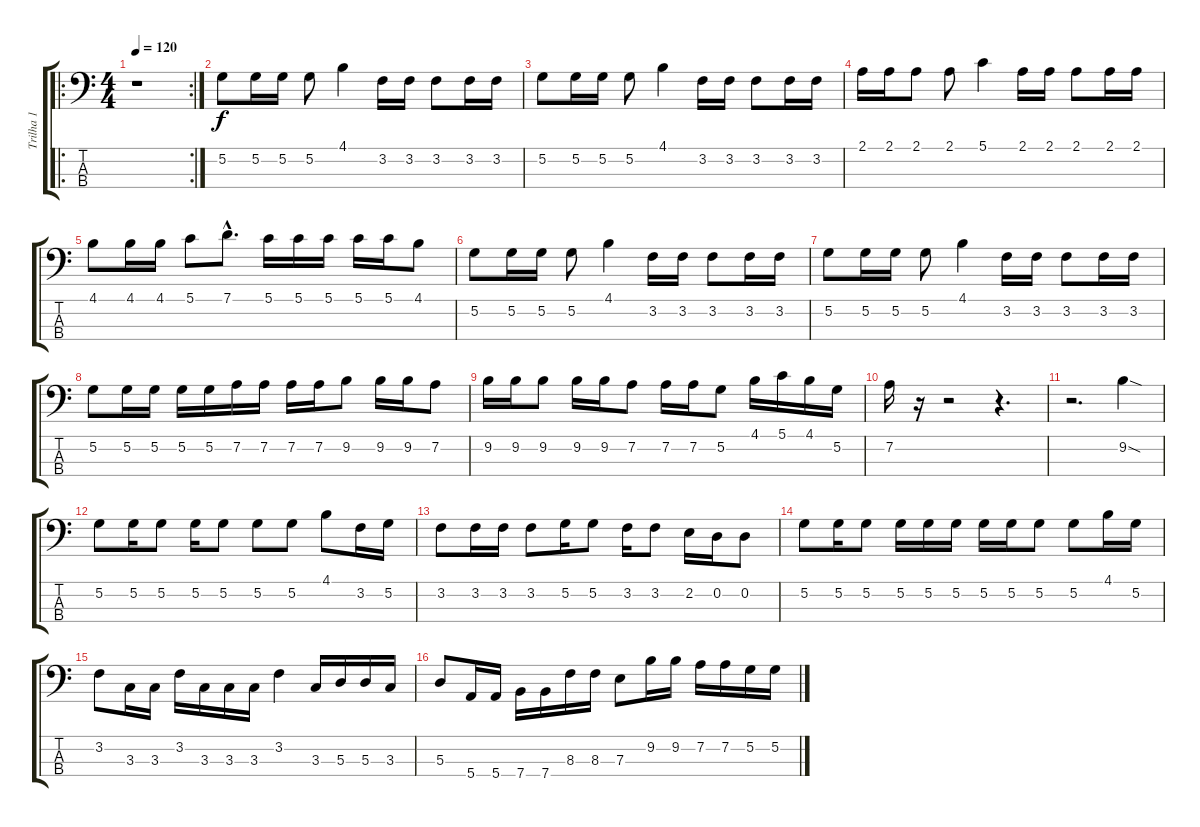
\track ("Trilha 1" "Trilha 1") {instrument electricbasspick}
\staff {score tabs}
\tuning (G2 D2 A1 E1) {hide}
\ro
\rc 2
\ts (4 4)
\tempo 120
\clef f4
\ks c
r.1{dy f instrument electricbasspick} |
5.2.8 5.2.16 5.2.16 5.2.8 4.1.4 3.2.16 3.2.16 3.2.8 3.2.16 3.2.16 |
5.2.8 5.2.16 5.2.16 5.2.8 4.1.4 3.2.16 3.2.16 3.2.8 3.2.16 3.2.16 |
2.1.16 2.1.16 2.1.8 2.1.8 5.1.4 2.1.16 2.1.16 2.1.8 2.1.16 2.1.16 |
4.1.8 4.1.16 4.1.16 5.1.8 7.1{hac}.8{d} 5.1.16 5.1.16 5.1.16 5.1.16 5.1.16 4.1.8 |
5.2.8 5.2.16 5.2.16 5.2.8 4.1.4 3.2.16 3.2.16 3.2.8 3.2.16 3.2.16 |
5.2.8 5.2.16 5.2.16 5.2.8 4.1.4 3.2.16 3.2.16 3.2.8 3.2.16 3.2.16 |
5.2.8 5.2.16 5.2.16 5.2.16 5.2.16 7.2.16 7.2.16 7.2.16 7.2.16 9.2.8 9.2.16 9.2.16 7.2.8 |
9.2.16 9.2.16 9.2.8 9.2.16 9.2.16 7.2.8 7.2.16 7.2.16 5.2.8 4.1.16 5.1.16 4.1.16 5.2.16 |
7.2.16 r.16 r.2 r.4{d} |
r.2{d} 9.2{sod}.4 |
5.2.8 5.2.16 5.2.8 5.2.16 5.2.8 5.2.8 5.2.8 4.1.8 3.2.16 5.2.16 |
3.2.8 3.2.16 3.2.16 3.2.8 5.2.16 5.2.8 3.2.16 3.2.8 2.2.16 0.2.16 0.2.8 |
5.2.8 5.2.16 5.2.8 5.2.16 5.2.16 5.2.16 5.2.16 5.2.16 5.2.8 5.2.8 4.1.16 5.2.16 |
3.2.8 3.3.16 3.3.16 3.2.16 3.3.16 3.3.16 3.3.16 3.2.4 3.3.16 5.3.16 5.3.16 3.3.16 |
5.3.8 5.4.16 5.4.16 7.4.16 7.4.16 8.3.16 8.3.16 7.3.8 9.2.16 9.2.16 7.2.16 7.2.16 5.2.16 5.2.16
